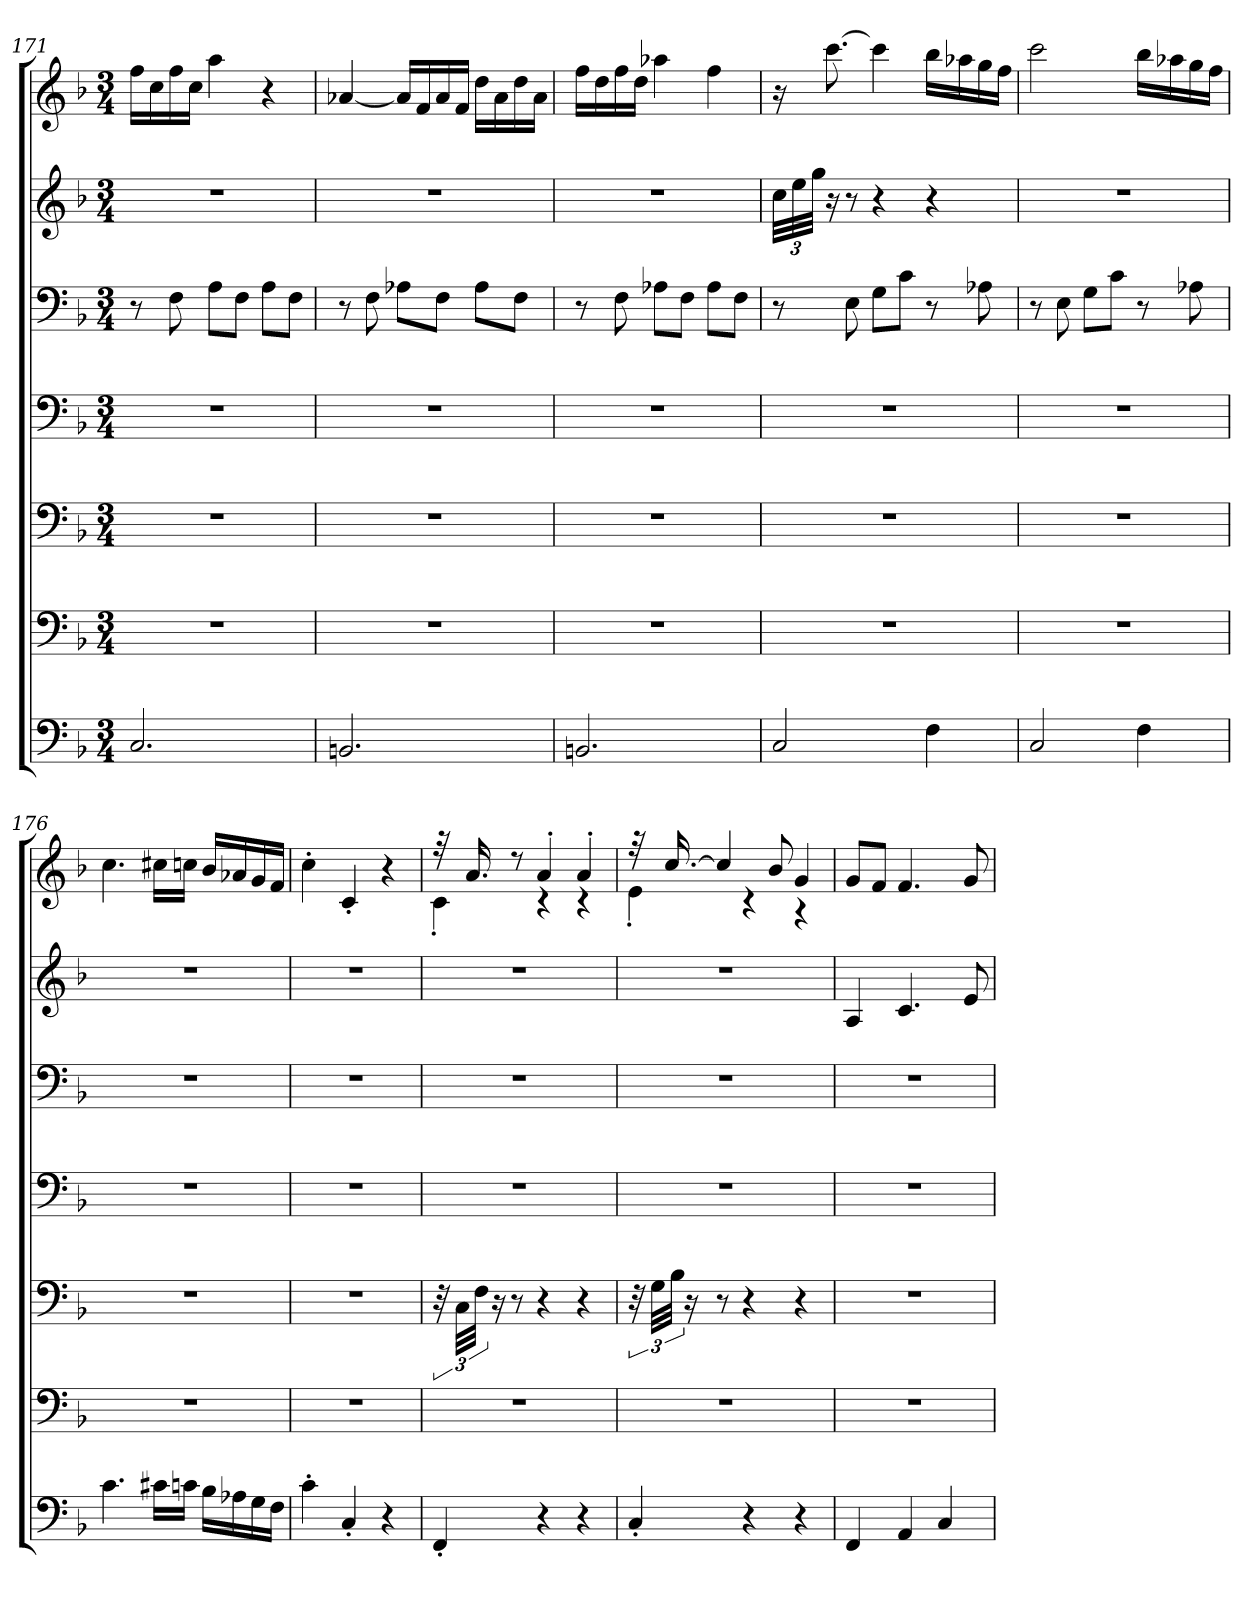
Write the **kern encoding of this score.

**kern	**kern	**kern	**kern	**kern	**kern	**kern
*part5	*part4	*part4	*part3	*part3	*part2	*part1
*staff7	*staff6	*staff5	*staff4	*staff3	*staff2	*staff1
*clefF4	*clefF4	*clefF4	*clefF4	*clefF4	*clefG2	*clefG2
*k[b-]	*k[b-]	*k[b-]	*k[b-]	*k[b-]	*k[b-]	*k[b-]
*M3/4	*M3/4	*M3/4	*M3/4	*M3/4	*M3/4	*M3/4
=171	=171	=171	=171	=171	=171	=171
2.C/	2.r	2.r	2.r	8r	2.r	16ff\LL
.	.	.	.	.	.	16cc\
.	.	.	.	8F\	.	16ff\
.	.	.	.	.	.	16cc\JJ
.	.	.	.	8A\L	.	4aa\
.	.	.	.	8F\J	.	.
.	.	.	.	8A\L	.	4r
.	.	.	.	8F\J	.	.
=172	=172	=172	=172	=172	=172	=172
*	*	*	*	*	*	*MM150
2.BBn/	2.r	2.r	2.r	8r	2.r	[4a-X/
.	.	.	.	8F\	.	.
.	.	.	.	8A-X\L	.	16a-/LL]
.	.	.	.	.	.	16f/
.	.	.	.	8F\J	.	16a-/
.	.	.	.	.	.	16f/JJ
.	.	.	.	8A-\L	.	16dd\LL
.	.	.	.	.	.	16a-\
.	.	.	.	8F\J	.	16dd\
.	.	.	.	.	.	16a-\JJ
!!LO:PB:g=z
=173	=173	=173	=173	=173	=173	=173
2.BBn/	2.r	2.r	2.r	8r	2.r	16ff\LL
.	.	.	.	.	.	16dd\
.	.	.	.	8F\	.	16ff\
.	.	.	.	.	.	16dd\JJ
.	.	.	.	8A-X\L	.	4aa-X\
.	.	.	.	8F\J	.	.
.	.	.	.	8A-\L	.	4ff\
.	.	.	.	8F\J	.	.
=174	=174	=174	=174	=174	=174	=174
*	*	*	*	*	*Xbrackettup	*
*	*	*	*	*	*	*MM150
2C/	2.r	2.r	2.r	8r	48cc\LLL	16r
.	.	.	.	.	48ee\	.
.	.	.	.	.	48gg\JJJ	.
.	.	.	.	.	16r	[8.ccc\
.	.	.	.	8E\	8r	.
.	.	.	.	8G\L	4r	4ccc\]
.	.	.	.	8c\J	.	.
4F\	.	.	.	8r	4r	16bb-\LL
.	.	.	.	.	.	16aa-X\
.	.	.	.	8A-X\	.	16gg\
.	.	.	.	.	.	16ff\JJ
=175	=175	=175	=175	=175	=175	=175
*	*	*	*	*	*	*MM150
2C/	2.r	2.r	2.r	8r	2.r	2ccc\
.	.	.	.	8E\	.	.
.	.	.	.	8G\L	.	.
.	.	.	.	8c\J	.	.
4F\	.	.	.	8r	.	16bb-\LL
.	.	.	.	.	.	16aa-X\
.	.	.	.	8A-X\	.	16gg\
.	.	.	.	.	.	16ff\JJ
=176	=176	=176	=176	=176	=176	=176
*	*	*	*	*	*	*MM150
4.c\	2.r	2.r	2.r	2.r	2.r	4.cc\
16c#X\LL	.	.	.	.	.	16cc#X\LL
16cn\JJ	.	.	.	.	.	16ccn\JJ
16B-\LL	.	.	.	.	.	16b-/LL
16A-X\	.	.	.	.	.	16a-X/
16G\	.	.	.	.	.	16g/
16F\JJ	.	.	.	.	.	16f/JJ
!!LO:PB:g=z
=177	=177	=177	=177	=177	=177	=177
*	*	*	*	*	*	*MM145
4c'\	2.r	2.r	2.r	2.r	2.r	4cc'\
*	*	*	*	*	*	*MM136
4C'/	.	.	.	.	.	4c'/
*	*	*	*	*	*	*MM130
4r	.	.	.	.	.	4r
=178	=178	=178	=178	=178	=178	=178
*	*	*	*	*	*	*MM149
*	*	*	*	*	*	*^
4FF'/	2.r	48r	2.r	2.r	2.r	32r	4c'\
.	.	48C\LLL	.	.	.	.	.
.	.	.	.	.	.	16.a/	.
.	.	48F\JJJ	.	.	.	.	.
.	.	16r	.	.	.	.	.
.	.	8r	.	.	.	8r	.
*	*	*	*	*	*	*MM149	*
4r	.	4r	.	.	.	4a'/	4r
4r	.	4r	.	.	.	4a'/	4r
=179	=179	=179	=179	=179	=179	=179	=179
4C'/	2.r	48r	2.r	2.r	2.r	32r	4e'\
.	.	48G\LLL	.	.	.	.	.
.	.	.	.	.	.	[16.cc/	.
.	.	48B-\JJJ	.	.	.	.	.
.	.	16r	.	.	.	.	.
.	.	8r	.	.	.	4cc/]	.
4r	.	4r	.	.	.	.	4r
*	*	*	*	*	*	*MM149	*
.	.	.	.	.	.	8b-/	.
4r	.	4r	.	.	.	4g/	4r
*	*	*	*	*	*	*v	*v
=180	=180	=180	=180	=180	=180	=180
*	*	*	*	*	*	*MM145
4FF/	2.r	2.r	2.r	2.r	4A/	8g/L
.	.	.	.	.	.	8f/J
4AA/	.	.	.	.	4.c/	4.f/
4C/	.	.	.	.	.	.
.	.	.	.	.	8e/	8g/
=	=	=	=	=	=	=
*-	*-	*-	*-	*-	*-	*-
